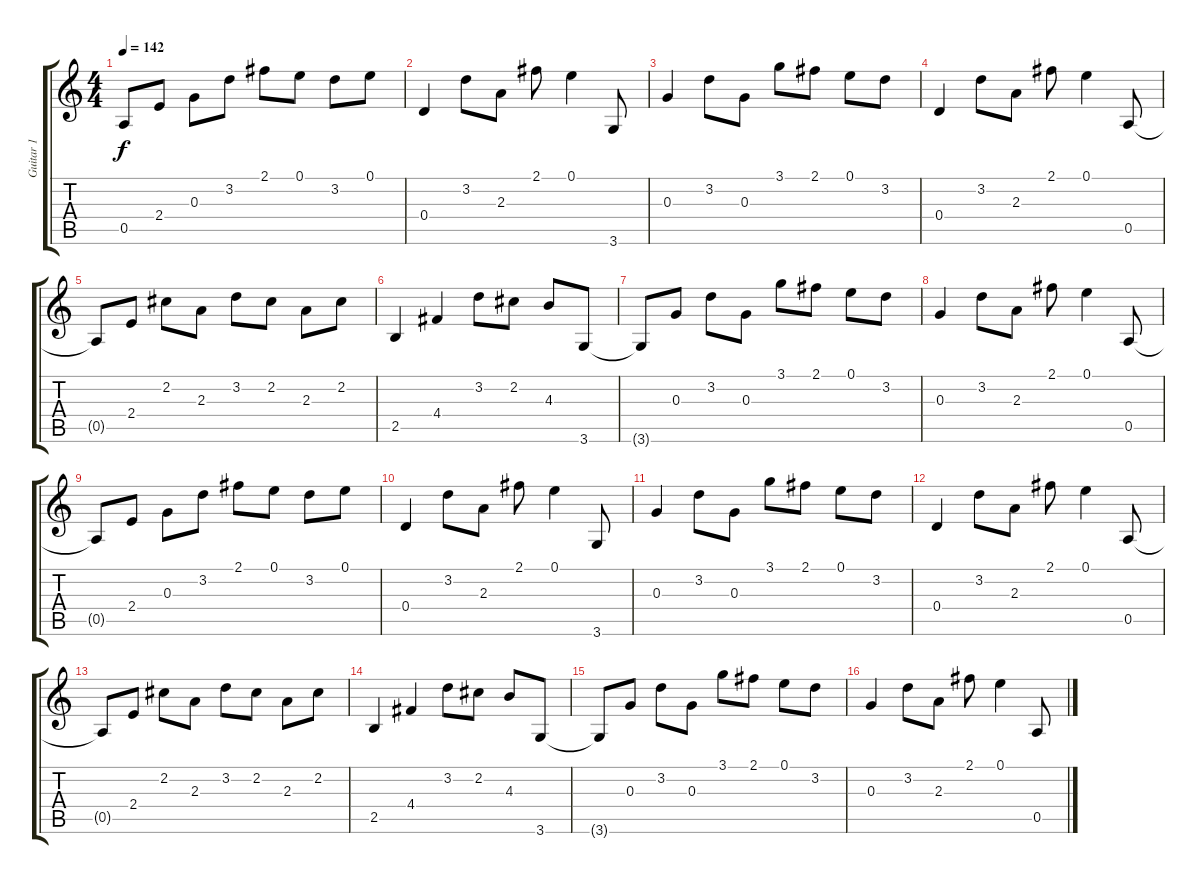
\track ("Guitar 1" "Guitar 1") {instrument electricguitarclean}
\staff {score tabs}
\tuning (E4 B3 G3 D3 A2 E2) {hide}
\ts (4 4)
\tempo 142
\clef g2
\ks c
0.5{t}.8{dy f} 2.4.8 0.3.8 3.2.8 2.1.8 0.1.8 3.2.8 0.1.8 |
0.4.4 3.2.8 2.3.8 2.1.8 0.1.4 3.6.8 |
0.3.4 3.2.8 0.3.8 3.1.8 2.1.8 0.1.8 3.2.8 |
0.4.4 3.2.8 2.3.8 2.1.8 0.1.4 0.5.8 |
0.5{t}.8 2.4.8 2.2.8 2.3.8 3.2.8 2.2.8 2.3.8 2.2.8 |
2.5.4 4.4.4 3.2.8 2.2.8 4.3.8 3.6.8 |
3.6{t}.8 0.3.8 3.2.8 0.3.8 3.1.8 2.1.8 0.1.8 3.2.8 |
0.3.4 3.2.8 2.3.8 2.1.8 0.1.4 0.5.8 |
0.5{t}.8 2.4.8 0.3.8 3.2.8 2.1.8 0.1.8 3.2.8 0.1.8 |
0.4.4 3.2.8 2.3.8 2.1.8 0.1.4 3.6.8 |
0.3.4 3.2.8 0.3.8 3.1.8 2.1.8 0.1.8 3.2.8 |
0.4.4 3.2.8 2.3.8 2.1.8 0.1.4 0.5.8 |
0.5{t}.8 2.4.8 2.2.8 2.3.8 3.2.8 2.2.8 2.3.8 2.2.8 |
2.5.4 4.4.4 3.2.8 2.2.8 4.3.8 3.6.8 |
3.6{t}.8 0.3.8 3.2.8 0.3.8 3.1.8 2.1.8 0.1.8 3.2.8 |
0.3.4 3.2.8 2.3.8 2.1.8 0.1.4 0.5.8
